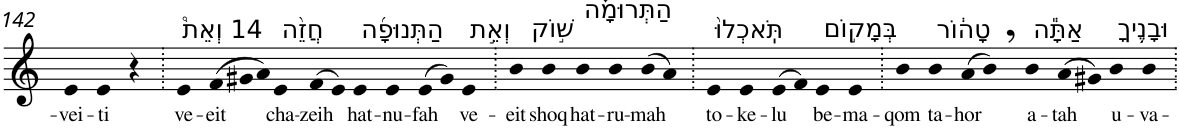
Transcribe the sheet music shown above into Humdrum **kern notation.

**kern	**text
*part1	*part1
*staff1	*staff1
*I"Piano	*
*I'Pno	*
!!LO:PB:g=z
*clefG2	*
*k[]	*
=142	=142
!	!LO:LY:b
4e	-vei-
!	!LO:LY:b
4e	-ti
4r	.
=143.	=143.
!LO:TX:a:t=14 וְאֵת֩	!
!	!LO:LY:b
4e	ve-
*Xtuplet	*
!	!LO:LY:b
(>12f	-eit
12g#X	.
12a)	.
!LO:TX:a:t=חֲזֵ֨ה	!
!	!LO:LY:b
4e	cha-
!	!LO:LY:b
(>8f	-zeih
8e)	.
!LO:TX:a:t=הַתְּנוּפָ֜ה	!
!	!LO:LY:b
4e	hat-
!	!LO:LY:b
4e	-nu-
!	!LO:LY:b
(>8e	-fah
8g#)	.
!LO:TX:a:t=וְאֵ֣ת	!
!	!LO:LY:b
4e	ve-
=144.	=144.
!	!LO:LY:b
4b	-eit
!LO:TX:a:t=שׁ֣וֹק	!
!	!LO:LY:b
4b	shoq
!LO:TX:a:t=הַתְּרוּמָ֗ה	!
!	!LO:LY:b
4b	hat-
!	!LO:LY:b
4b	-ru-
!	!LO:LY:b
(>8b	-mah
8a)	.
=145.	=145.
!LO:TX:a:t=תֹּֽאכְלוּ֙	!
!	!LO:LY:b
4e	to-
!	!LO:LY:b
4e	-ke-
!	!LO:LY:b
(>8e	-lu
8f)	.
!LO:TX:a:t=בְּמָק֣וֹם	!
!	!LO:LY:b
4e	be-
!	!LO:LY:b
4e	-ma-
=146.	=146.
!	!LO:LY:b
4b	-qom
!LO:TX:a:t=טָה֔וֹר	!
!	!LO:LY:b
4b	ta-
!	!LO:LY:b
(>8a	-hor
8b,)	.
!LO:TX:a:t=אַתָּ֕ה	!
!	!LO:LY:b
4b	a-
!	!LO:LY:b
(>8a	-tah
8g#X)	.
!LO:TX:a:t=וּבָנֶ֥יךָ	!
!	!LO:LY:b
4b	u-
!	!LO:LY:b
4b	-va-
=.	=.
*-	*-
